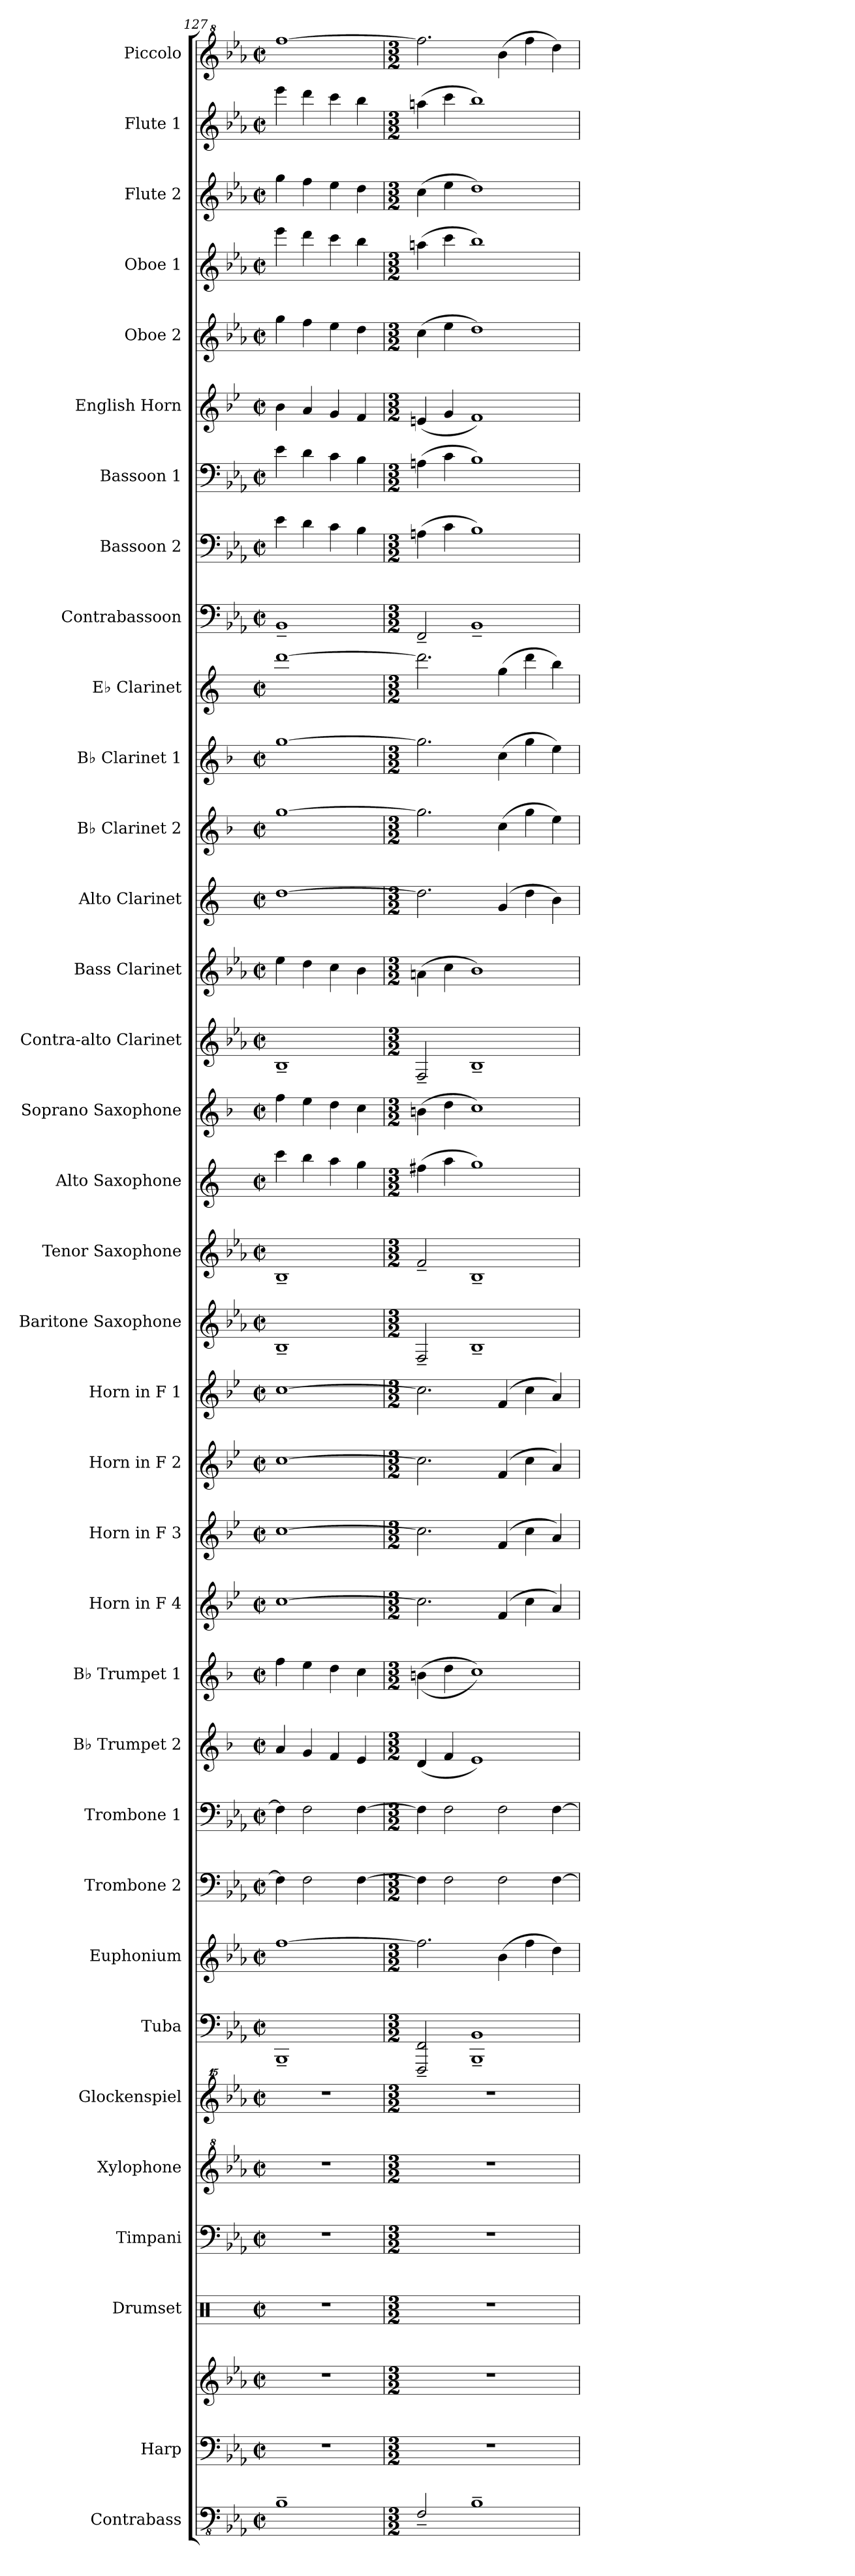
**kern	**kern	**kern	**kern	**kern	**kern	**kern	**kern	**kern	**kern	**kern	**kern	**kern	**kern	**kern	**kern	**kern	**kern	**kern	**kern	**kern	**kern	**kern	**kern	**kern	**kern	**kern	**kern	**kern	**kern	**kern	**kern	**kern	**kern	**kern	**kern
*part35	*part34	*part34	*part33	*part32	*part31	*part30	*part29	*part28	*part27	*part26	*part25	*part24	*part23	*part22	*part21	*part20	*part19	*part18	*part17	*part16	*part15	*part14	*part13	*part12	*part11	*part10	*part9	*part8	*part7	*part6	*part5	*part4	*part3	*part2	*part1
*staff36	*staff35	*staff34	*staff33	*staff32	*staff31	*staff30	*staff29	*staff28	*staff27	*staff26	*staff25	*staff24	*staff23	*staff22	*staff21	*staff20	*staff19	*staff18	*staff17	*staff16	*staff15	*staff14	*staff13	*staff12	*staff11	*staff10	*staff9	*staff8	*staff7	*staff6	*staff5	*staff4	*staff3	*staff2	*staff1
*I"Contrabass	*I"Harp	*	*I"Drumset	*I"Timpani	*I"Xylophone	*I"Glockenspiel	*I"Tuba	*I"Euphonium	*I"Trombone 2	*I"Trombone 1	*I"B♭ Trumpet 2	*I"B♭ Trumpet 1	*I"Horn in F 4	*I"Horn in F 3	*I"Horn in F 2	*I"Horn in F 1	*I"Baritone Saxophone	*I"Tenor Saxophone	*I"Alto Saxophone	*I"Soprano Saxophone	*I"Contra-alto Clarinet	*I"Bass Clarinet	*I"Alto Clarinet	*I"B♭ Clarinet 2	*I"B♭ Clarinet 1	*I"E♭ Clarinet	*I"Contrabassoon	*I"Bassoon 2	*I"Bassoon 1	*I"English Horn	*I"Oboe 2	*I"Oboe 1	*I"Flute 2	*I"Flute 1	*I"Piccolo
*I'Cb.	*I'Hrp.	*	*I'Drs.	*I'Timp.	*I'Xyl.	*I'Glk.	*I'Tba.	*I'Euph.	*I'Tbn. 2	*I'Tbn. 1	*I'B♭ Tpt. 2	*I'B♭ Tpt. 1	*I'Hn. 4	*I'Hn. 3	*I'Hn. 2	*I'Hn. 1	*I'Bar. Sax.	*I'T. Sax.	*I'A. Sax.	*I'S. Sax.	*I'C-a. Cl.	*I'B. Cl.	*I'A. Cl.	*I'B♭ Cl. 2	*I'B♭ Cl. 1	*I'E♭ Cl.	*I'Cbsn.	*I'Bsn. 2	*I'Bsn. 1	*I'E. Hn.	*I'Ob. 2	*I'Ob. 1	*I'Fl. 2	*I'Fl. 1	*I'Picc.
*clefFv4	*clefF4	*clefG2	*clefX	*clefF4	*clefG^2	*clefG^^2	*clefF4	*clefG2	*clefF4	*clefF4	*clefG2	*clefG2	*clefG2	*clefG2	*clefG2	*clefG2	*clefG2	*clefG2	*clefG2	*clefG2	*clefG2	*clefG2	*clefG2	*clefG2	*clefG2	*clefG2	*clefF4	*clefF4	*clefF4	*clefG2	*clefG2	*clefG2	*clefG2	*clefG2	*clefG^2
*ITrd7c12	*	*	*	*	*	*	*	*ITrd8c14	*	*	*ITrd1c2	*ITrd1c2	*ITrd4c7	*ITrd4c7	*ITrd4c7	*ITrd4c7	*ITrd12c21	*ITrd8c14	*ITrd5c9	*ITrd1c2	*ITrd12c21	*ITrd8c14	*ITrd5c9	*ITrd1c2	*ITrd1c2	*ITrd-2c-3	*ITrd7c12	*	*	*ITrd4c7	*	*	*	*	*ITrd-7c-12
*k[b-e-a-]	*k[b-e-a-]	*k[b-e-a-]	*k[]	*k[b-e-a-]	*k[b-e-a-]	*k[b-e-a-]	*k[b-e-a-]	*k[b-e-a-]	*k[b-e-a-]	*k[b-e-a-]	*k[b-e-a-]	*k[b-e-a-]	*k[b-e-a-]	*k[b-e-a-]	*k[b-e-a-]	*k[b-e-a-]	*k[b-e-a-]	*k[b-e-a-]	*k[b-e-a-]	*k[b-e-a-]	*k[b-e-a-]	*k[b-e-a-]	*k[b-e-a-]	*k[b-e-a-]	*k[b-e-a-]	*k[b-e-a-]	*k[b-e-a-]	*k[b-e-a-]	*k[b-e-a-]	*k[b-e-a-]	*k[b-e-a-]	*k[b-e-a-]	*k[b-e-a-]	*k[b-e-a-]	*k[b-e-a-]
*M4/4	*M4/4	*M4/4	*M4/4	*M4/4	*M4/4	*M4/4	*M4/4	*M4/4	*M4/4	*M4/4	*M4/4	*M4/4	*M4/4	*M4/4	*M4/4	*M4/4	*M4/4	*M4/4	*M4/4	*M4/4	*M4/4	*M4/4	*M4/4	*M4/4	*M4/4	*M4/4	*M4/4	*M4/4	*M4/4	*M4/4	*M4/4	*M4/4	*M4/4	*M4/4	*M4/4
*met(c|)	*met(c|)	*met(c|)	*met(c|)	*met(c|)	*met(c|)	*met(c|)	*met(c|)	*met(c|)	*met(c|)	*met(c|)	*met(c|)	*met(c|)	*met(c|)	*met(c|)	*met(c|)	*met(c|)	*met(c|)	*met(c|)	*met(c|)	*met(c|)	*met(c|)	*met(c|)	*met(c|)	*met(c|)	*met(c|)	*met(c|)	*met(c|)	*met(c|)	*met(c|)	*met(c|)	*met(c|)	*met(c|)	*met(c|)	*met(c|)	*met(c|)
=127	=127	=127	=127	=127	=127	=127	=127	=127	=127	=127	=127	=127	=127	=127	=127	=127	=127	=127	=127	=127	=127	=127	=127	=127	=127	=127	=127	=127	=127	=127	=127	=127	=127	=127	=127
1BBB-~	1r	1r	1r	1r	1r	1r	1BBB-~	[1f	4F\]	4F\]	4g/	4ee-\	[1f	[1f	[1f	[1f	1BB-~	1BB-~	4ee-\	4ee-\	1BB-~	4e-\	[1f	[1ff	[1ff	[1fff	1BBB-~	4e-\	4e-\	4e-\	4gg\	4eee-\	4gg\	4eee-\	[1ffff
.	.	.	.	.	.	.	.	.	2F\	2F\	4f/	4dd\	.	.	.	.	.	.	4dd\	4dd\	.	4d\	.	.	.	.	.	4d\	4d\	4d/	4ff\	4ddd\	4ff\	4ddd\	.
.	.	.	.	.	.	.	.	.	.	.	4e-/	4cc\	.	.	.	.	.	.	4cc\	4cc\	.	4c\	.	.	.	.	.	4c\	4c\	4c/	4ee-\	4ccc\	4ee-\	4ccc\	.
.	.	.	.	.	.	.	.	.	[4F\	[4F\	4d/	4b-\	.	.	.	.	.	.	4b-\	4b-\	.	4B-\	.	.	.	.	.	4B-\	4B-\	4B-/	4dd\	4bb-\	4dd\	4bb-\	.
=128	=128	=128	=128	=128	=128	=128	=128	=128	=128	=128	=128	=128	=128	=128	=128	=128	=128	=128	=128	=128	=128	=128	=128	=128	=128	=128	=128	=128	=128	=128	=128	=128	=128	=128	=128
*M3/2	*M3/2	*M3/2	*M3/2	*M3/2	*M3/2	*M3/2	*M3/2	*M3/2	*M3/2	*M3/2	*M3/2	*M3/2	*M3/2	*M3/2	*M3/2	*M3/2	*M3/2	*M3/2	*M3/2	*M3/2	*M3/2	*M3/2	*M3/2	*M3/2	*M3/2	*M3/2	*M3/2	*M3/2	*M3/2	*M3/2	*M3/2	*M3/2	*M3/2	*M3/2	*M3/2
2FFF~/	1.r	1.r	1.r	1.r	1.r	1.r	2FFF/~ 2FF/~	2.f\]	4F\]	4F\]	(4c/	((4an\	2.f\]	2.f\]	2.f\]	2.f\]	2FF~/	2F~/	(4an\	(4an\	2FF~/	(4An\	2.f\]	2.ff\]	2.ff\]	2.fff\]	2FFF~/	(4An\	(4An\	(4An/	(4cc\	(4aan\	(4cc\	(4aan\	2.ffff\]
.	.	.	.	.	.	.	.	.	2F\	2F\	4e-/	4cc\	.	.	.	.	.	.	4cc\	4cc\	.	4c\	.	.	.	.	.	4c\	4c\	4c/	4ee-\	4ccc\	4ee-\	4ccc\	.
1BBB-~	.	.	.	.	.	.	1BBB-~ 1BB-~	.	.	.	1d)	1b-))	.	.	.	.	1BB-~	1BB-~	1b-)	1b-)	1BB-~	1B-)	.	.	.	.	1BBB-~	1B-)	1B-)	1B-)	1dd)	1bb-)	1dd)	1bb-)	.
.	.	.	.	.	.	.	.	(4B-\	2F\	2F\	.	.	(4B-/	(4B-/	(4B-/	(4B-/	.	.	.	.	.	.	(4B-/	(4b-\	(4b-\	(4bb-\	.	.	.	.	.	.	.	.	(4bbb-\
.	.	.	.	.	.	.	.	4f\	.	.	.	.	4f\	4f\	4f\	4f\	.	.	.	.	.	.	4f\	4ff\	4ff\	4fff\	.	.	.	.	.	.	.	.	4ffff\
.	.	.	.	.	.	.	.	4d\)	[4F\	[4F\	.	.	4d/)	4d/)	4d/)	4d/)	.	.	.	.	.	.	4d\)	4dd\)	4dd\)	4ddd\)	.	.	.	.	.	.	.	.	4dddd\)
=	=	=	=	=	=	=	=	=	=	=	=	=	=	=	=	=	=	=	=	=	=	=	=	=	=	=	=	=	=	=	=	=	=	=	=
*-	*-	*-	*-	*-	*-	*-	*-	*-	*-	*-	*-	*-	*-	*-	*-	*-	*-	*-	*-	*-	*-	*-	*-	*-	*-	*-	*-	*-	*-	*-	*-	*-	*-	*-	*-
